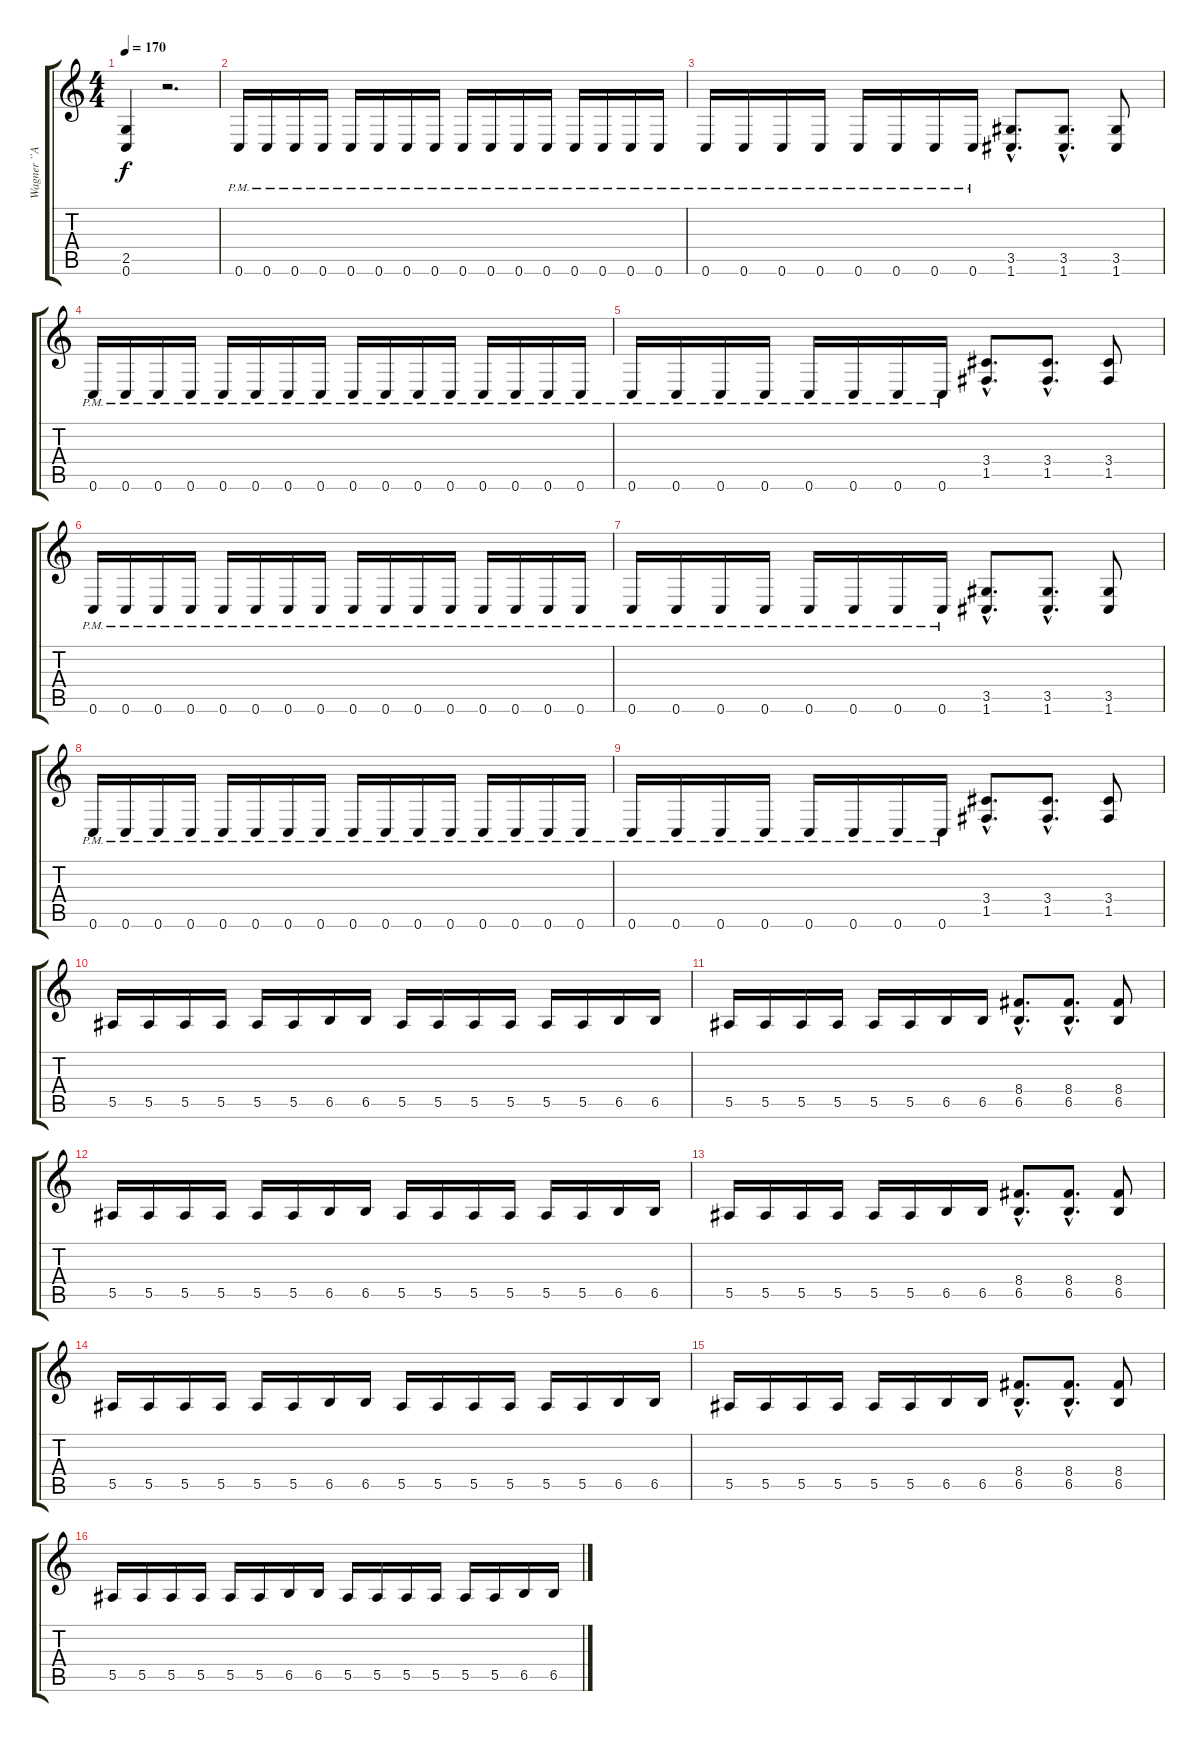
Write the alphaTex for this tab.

\track ("Wagner ``Antichrist`` Lamourier" "Wagner ``A") {instrument distortionguitar}
\staff {score tabs}
\tuning (C4 G3 Eb3 Bb2 F2 C2) {hide}
\ts (4 4)
\tempo 170
\clef g2
\ks c
(2.5 0.6).4{dy f} r.2{d} |
0.6{pm}.16 0.6{pm}.16 0.6{pm}.16 0.6{pm}.16 0.6{pm}.16 0.6{pm}.16 0.6{pm}.16 0.6{pm}.16 0.6{pm}.16 0.6{pm}.16 0.6{pm}.16 0.6{pm}.16 0.6{pm}.16 0.6{pm}.16 0.6{pm}.16 0.6{pm}.16 |
0.6{pm}.16 0.6{pm}.16 0.6{pm}.16 0.6{pm}.16 0.6{pm}.16 0.6{pm}.16 0.6{pm}.16 0.6{pm}.16 (3.5{hac} 1.6{hac}).8{d} (3.5{hac} 1.6{hac}).8{d} (3.5 1.6).8 |
0.6{pm}.16 0.6{pm}.16 0.6{pm}.16 0.6{pm}.16 0.6{pm}.16 0.6{pm}.16 0.6{pm}.16 0.6{pm}.16 0.6{pm}.16 0.6{pm}.16 0.6{pm}.16 0.6{pm}.16 0.6{pm}.16 0.6{pm}.16 0.6{pm}.16 0.6{pm}.16 |
0.6{pm}.16 0.6{pm}.16 0.6{pm}.16 0.6{pm}.16 0.6{pm}.16 0.6{pm}.16 0.6{pm}.16 0.6{pm}.16 (3.4{hac} 1.5{hac}).8{d} (3.4{hac} 1.5{hac}).8{d} (3.4 1.5).8 |
0.6{pm}.16 0.6{pm}.16 0.6{pm}.16 0.6{pm}.16 0.6{pm}.16 0.6{pm}.16 0.6{pm}.16 0.6{pm}.16 0.6{pm}.16 0.6{pm}.16 0.6{pm}.16 0.6{pm}.16 0.6{pm}.16 0.6{pm}.16 0.6{pm}.16 0.6{pm}.16 |
0.6{pm}.16 0.6{pm}.16 0.6{pm}.16 0.6{pm}.16 0.6{pm}.16 0.6{pm}.16 0.6{pm}.16 0.6{pm}.16 (3.5{hac} 1.6{hac}).8{d} (3.5{hac} 1.6{hac}).8{d} (3.5 1.6).8 |
0.6{pm}.16 0.6{pm}.16 0.6{pm}.16 0.6{pm}.16 0.6{pm}.16 0.6{pm}.16 0.6{pm}.16 0.6{pm}.16 0.6{pm}.16 0.6{pm}.16 0.6{pm}.16 0.6{pm}.16 0.6{pm}.16 0.6{pm}.16 0.6{pm}.16 0.6{pm}.16 |
0.6{pm}.16 0.6{pm}.16 0.6{pm}.16 0.6{pm}.16 0.6{pm}.16 0.6{pm}.16 0.6{pm}.16 0.6{pm}.16 (3.4{hac} 1.5{hac}).8{d} (3.4{hac} 1.5{hac}).8{d} (3.4 1.5).8 |
5.5.16 5.5.16 5.5.16 5.5.16 5.5.16 5.5.16 6.5.16 6.5.16 5.5.16 5.5.16 5.5.16 5.5.16 5.5.16 5.5.16 6.5.16 6.5.16 |
5.5.16 5.5.16 5.5.16 5.5.16 5.5.16 5.5.16 6.5.16 6.5.16 (8.4{hac} 6.5{hac}).8{d} (8.4{hac} 6.5{hac}).8{d} (8.4 6.5).8 |
5.5.16 5.5.16 5.5.16 5.5.16 5.5.16 5.5.16 6.5.16 6.5.16 5.5.16 5.5.16 5.5.16 5.5.16 5.5.16 5.5.16 6.5.16 6.5.16 |
5.5.16 5.5.16 5.5.16 5.5.16 5.5.16 5.5.16 6.5.16 6.5.16 (8.4{hac} 6.5{hac}).8{d} (8.4{hac} 6.5{hac}).8{d} (8.4 6.5).8 |
5.5.16 5.5.16 5.5.16 5.5.16 5.5.16 5.5.16 6.5.16 6.5.16 5.5.16 5.5.16 5.5.16 5.5.16 5.5.16 5.5.16 6.5.16 6.5.16 |
5.5.16 5.5.16 5.5.16 5.5.16 5.5.16 5.5.16 6.5.16 6.5.16 (8.4{hac} 6.5{hac}).8{d} (8.4{hac} 6.5{hac}).8{d} (8.4 6.5).8 |
5.5.16 5.5.16 5.5.16 5.5.16 5.5.16 5.5.16 6.5.16 6.5.16 5.5.16 5.5.16 5.5.16 5.5.16 5.5.16 5.5.16 6.5.16 6.5.16
